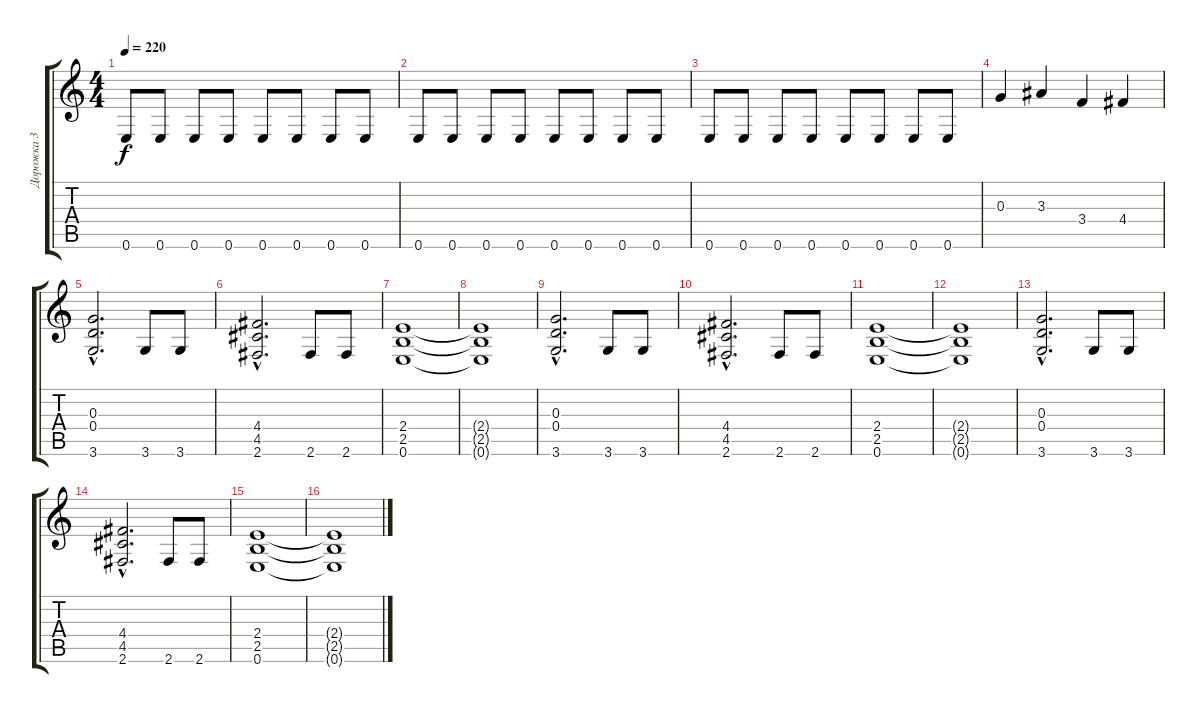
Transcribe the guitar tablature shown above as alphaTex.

\track ("Дорожка 3" "Дорожка 3") {instrument distortionguitar}
\staff {score tabs}
\tuning (E4 B3 G3 D3 A2 E2) {hide}
\ts (4 4)
\tempo 220
\clef g2
\ks c
0.6.8{dy f} 0.6.8 0.6.8 0.6.8 0.6.8 0.6.8 0.6.8 0.6.8 |
0.6.8 0.6.8 0.6.8 0.6.8 0.6.8 0.6.8 0.6.8 0.6.8 |
0.6.8 0.6.8 0.6.8 0.6.8 0.6.8 0.6.8 0.6.8 0.6.8 |
0.3.4 3.3.4 3.4.4 4.4.4 |
(0.3{hac} 0.4{hac} 3.6{hac}).2{d} 3.6.8 3.6.8 |
(4.4{hac} 4.5{hac} 2.6{hac}).2{d} 2.6.8 2.6.8 |
(2.4 2.5 0.6).1 |
(2.4{t} 2.5{t} 0.6{t}).1 |
(0.3{hac} 0.4{hac} 3.6{hac}).2{d} 3.6.8 3.6.8 |
(4.4{hac} 4.5{hac} 2.6{hac}).2{d} 2.6.8 2.6.8 |
(2.4 2.5 0.6).1 |
(2.4{t} 2.5{t} 0.6{t}).1 |
(0.3{hac} 0.4{hac} 3.6{hac}).2{d} 3.6.8 3.6.8 |
(4.4{hac} 4.5{hac} 2.6{hac}).2{d} 2.6.8 2.6.8 |
(2.4 2.5 0.6).1 |
(2.4{t} 2.5{t} 0.6{t}).1
